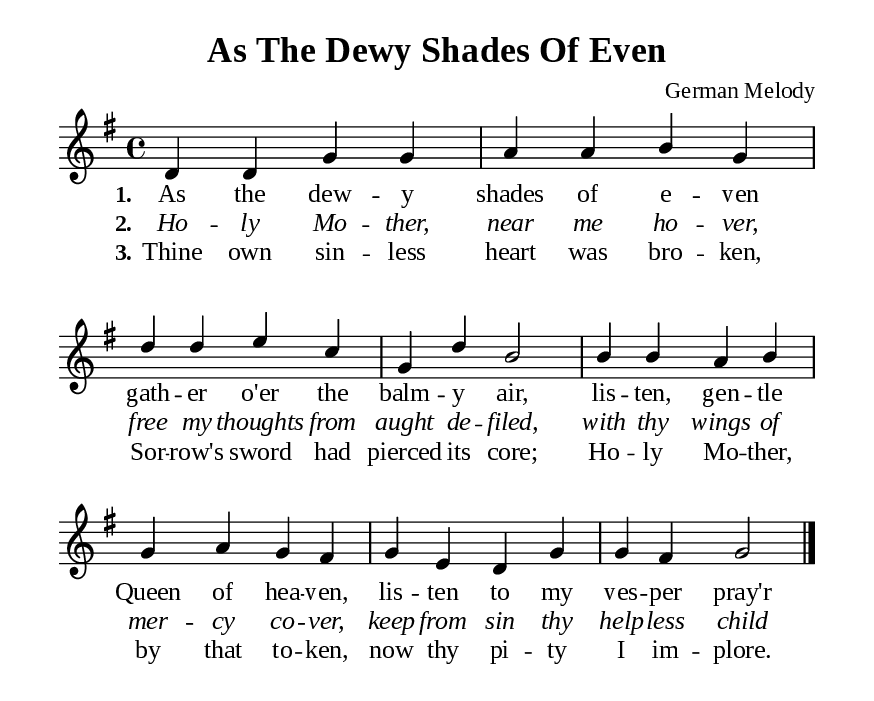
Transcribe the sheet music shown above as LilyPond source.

\version "2.18.2"

\header {
  title = "As The Dewy Shades Of Even"
  composer = "German Melody"
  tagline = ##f
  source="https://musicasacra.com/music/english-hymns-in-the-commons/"
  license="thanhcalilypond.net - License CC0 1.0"
}

global= {
  \key g \major
  \time 4/4
  \override Score.BarNumber.break-visibility = ##(#f #f #f)
  \override Lyrics.LyricSpace.minimum-distance = #3.0
}

\paper {
  #(set-paper-size "a5")
  top-margin = 10\mm
  bottom-marign = 10\mm
  left-margin = 10\mm
  right-margin = 10\mm
  indent = #0
  #(define fonts
	 (make-pango-font-tree "Liberation Serif"
	 		       "Liberation Serif"
			       "Liberation Serif"
			       (/ 20 20)))
  system-system-spacing = #'((basic-distance . 3) (padding . 5))
}

printItalic = \with {
  \override LyricText.font-shape = #'italic
}

% Verse music
musicVerseSoprano = \relative c' {
  %{	01	%} d4 d g g |
  %{	02	%} a a b g |
  %{	03	%} d' d e c |
  %{	04	%} g d' b2 |
  %{	05	%} b4 b a b |
  %{	06	%} g a g fis |
  %{	07	%} g e d g |
  %{	08	%} g fis g2 \bar "|."
}

% Verse lyrics
verseOne = \lyricmode {
  \set stanza = #"1."
  As the dew -- y shades of e -- ven gath -- er o'er the balm -- y air,
  lis -- ten, gen -- tle Queen of hea -- ven, lis -- ten to my ves -- per pray'r
}

verseTwo = \lyricmode {
  \set stanza = #"2."
  Ho -- ly Mo -- ther, near me ho -- ver, free my thoughts from aught de -- filed,
  with thy wings of mer -- cy co -- ver, keep from sin thy help -- less child
}

verseThree = \lyricmode {
  \set stanza = #"3."
  Thine own sin -- less heart was bro -- ken, Sor -- row's sword had pierced its core;
  Ho -- ly Mo -- ther, by that to -- ken, now thy pi -- ty I im -- plore.
}

% Layout
\score {
    \new ChoirStaff <<
      \new Staff <<
        \clef "treble"
        \new Voice = "sopranos" { \global \stemUp \slurUp \musicVerseSoprano }
      >>
      \new Lyrics \lyricsto sopranos \verseOne
      \new Lyrics \printItalic \lyricsto sopranos \verseTwo
      \new Lyrics \lyricsto sopranos \verseThree
    >>
}
